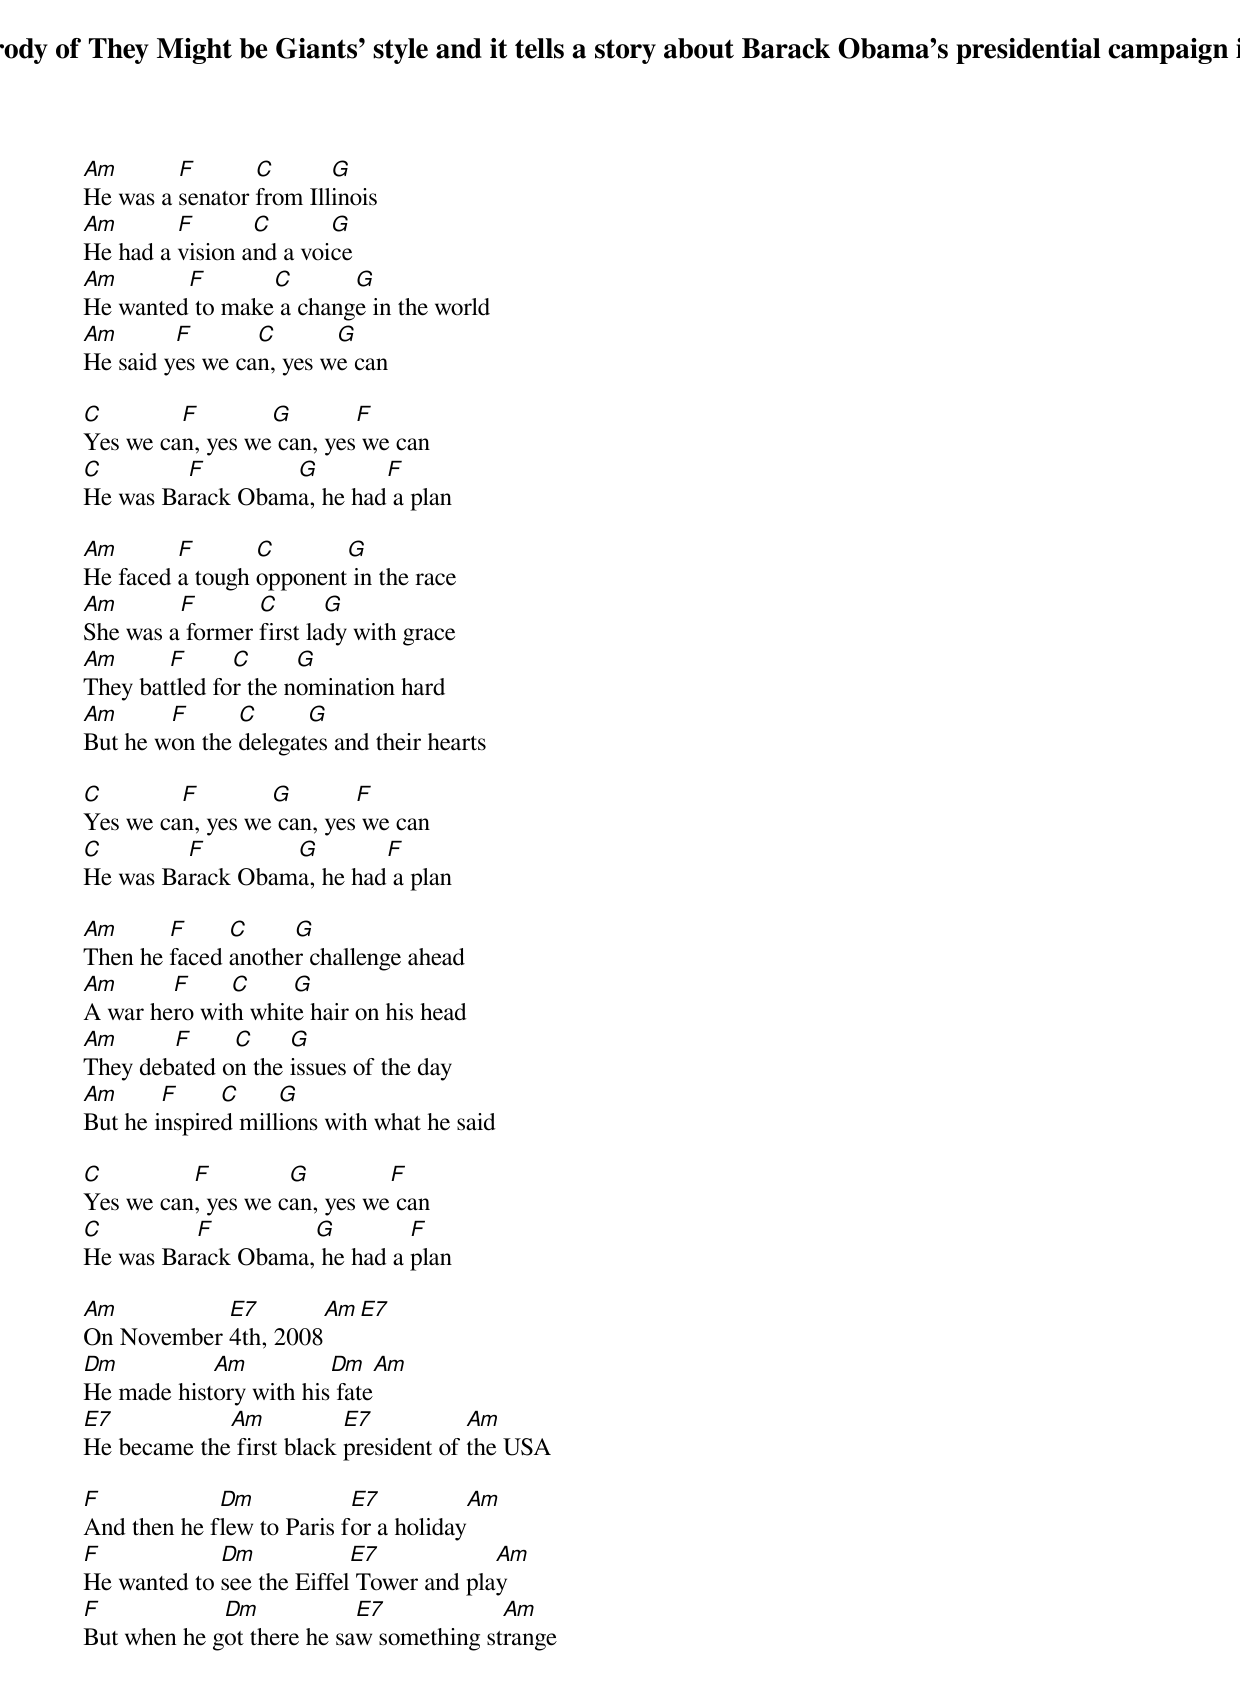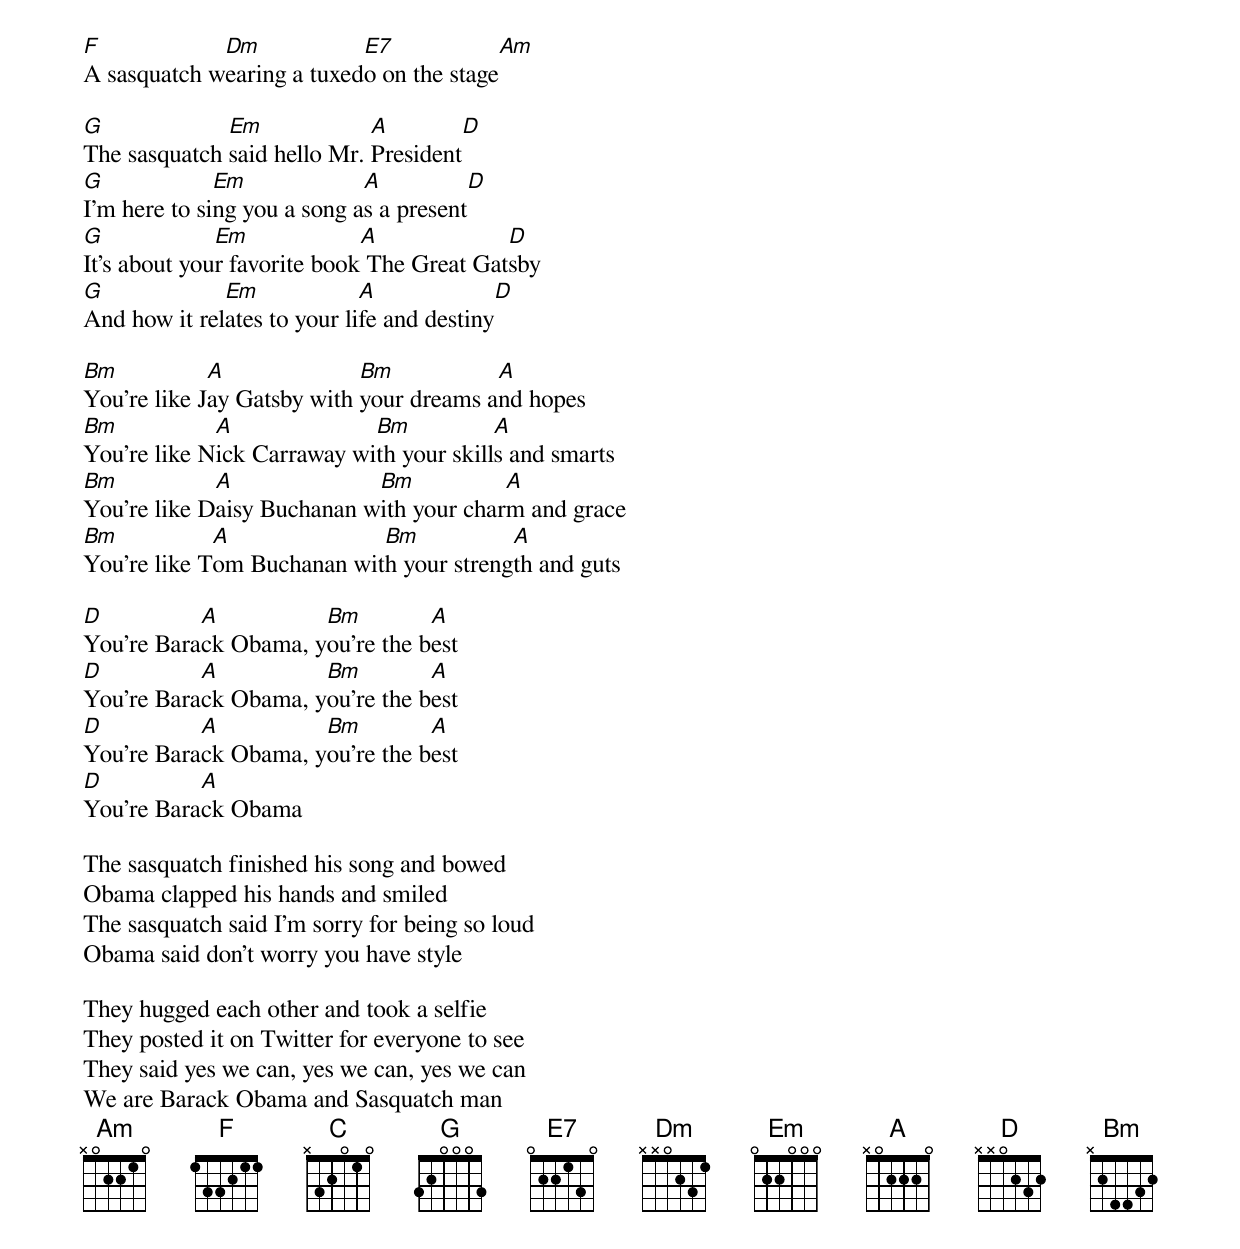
Here is a song I generated based on your request. It is a parody of They Might be Giants' style and it tells a story about Barack Obama's presidential campaign in 2008 and his visit to the Eiffel Tower. I hope you enjoy it.

Am       F       C       G
He was a senator from Illinois
Am       F       C       G
He had a vision and a voice
Am       F       C       G
He wanted to make a change in the world
Am       F       C       G
He said yes we can, yes we can

C        F        G        F
Yes we can, yes we can, yes we can
C        F        G        F
He was Barack Obama, he had a plan

Am       F       C       G
He faced a tough opponent in the race
Am       F       C       G
She was a former first lady with grace
Am      F      C      G
They battled for the nomination hard
Am      F      C      G
But he won the delegates and their hearts

C        F        G        F
Yes we can, yes we can, yes we can
C        F        G        F
He was Barack Obama, he had a plan

Am      F     C     G
Then he faced another challenge ahead
Am      F     C     G
A war hero with white hair on his head
Am      F     C     G
They debated on the issues of the day
Am      F     C     G
But he inspired millions with what he said

C         F         G         F
Yes we can, yes we can, yes we can
C         F         G         F
He was Barack Obama, he had a plan

Am          E7          Am          E7
On November 4th, 2008
Dm          Am          Dm          Am
He made history with his fate
E7           Am           E7           Am
He became the first black president of the USA

F            Dm            E7            Am
And then he flew to Paris for a holiday
F            Dm            E7            Am
He wanted to see the Eiffel Tower and play
F            Dm            E7            Am
But when he got there he saw something strange
F            Dm            E7            Am
A sasquatch wearing a tuxedo on the stage

G             Em             A             D
The sasquatch said hello Mr. President
G             Em             A             D
I'm here to sing you a song as a present
G             Em             A             D
It's about your favorite book The Great Gatsby
G             Em             A             D
And how it relates to your life and destiny

Bm           A              Bm           A
You're like Jay Gatsby with your dreams and hopes
Bm           A              Bm           A
You're like Nick Carraway with your skills and smarts
Bm           A              Bm           A
You're like Daisy Buchanan with your charm and grace
Bm           A              Bm           A
You're like Tom Buchanan with your strength and guts

D          A          Bm         A
You're Barack Obama, you're the best
D          A          Bm         A
You're Barack Obama, you're the best
D          A          Bm         A
You're Barack Obama, you're the best
D          A
You're Barack Obama

The sasquatch finished his song and bowed
Obama clapped his hands and smiled
The sasquatch said I'm sorry for being so loud
Obama said don't worry you have style

They hugged each other and took a selfie
They posted it on Twitter for everyone to see
They said yes we can, yes we can, yes we can
We are Barack Obama and Sasquatch man
